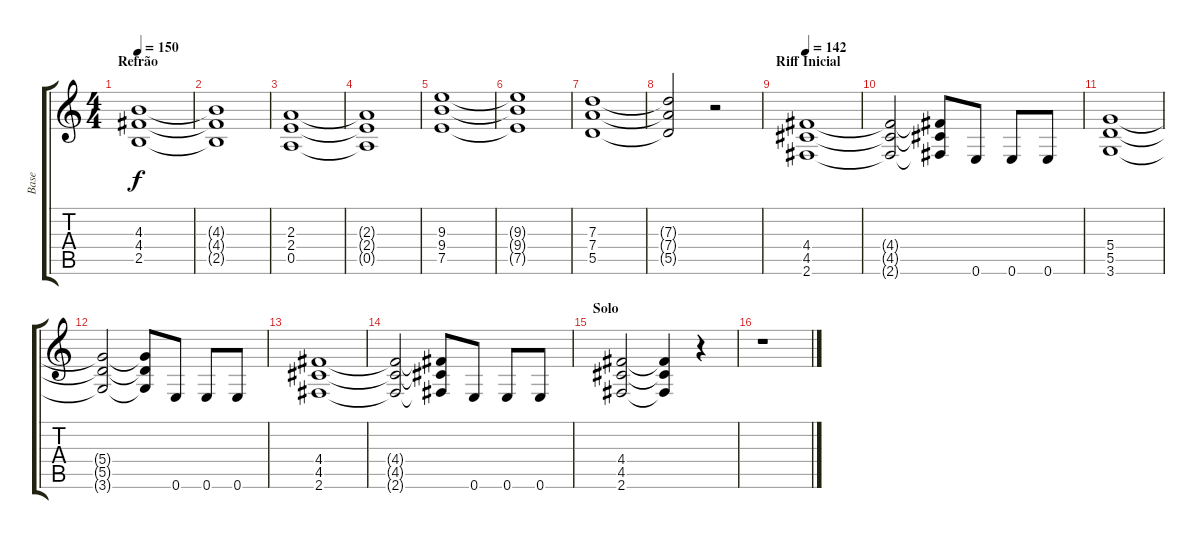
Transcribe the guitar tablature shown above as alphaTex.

\track ("Base" "Base") {instrument distortionguitar}
\staff {score tabs}
\tuning (E4 B3 G3 D3 A2 E2) {hide}
\ts (4 4)
\section ("" "Refrão")
\tempo 150
\clef g2
\ks c
(4.3 4.4 2.5).1{dy f} |
(4.3{t} 4.4{t} 2.5{t}).1 |
(2.3 2.4 0.5).1 |
(2.3{t} 2.4{t} 0.5{t}).1 |
(9.3 9.4 7.5).1 |
(9.3{t} 9.4{t} 7.5{t}).1 |
(7.3 7.4 5.5).1 |
(7.3{t} 7.4{t} 5.5{t}).2 r.2 |
\section ("" "Riff Inicial")
\tempo 142
(4.4 4.5 2.6).1 |
(4.4{t} 4.5{t} 2.6{t}).2 (4.4{t} 4.5{t} 2.6{t}).8 0.6.8 0.6.8 0.6.8 |
(5.4 5.5 3.6).1 |
(5.4{t} 5.5{t} 3.6{t}).2 (5.4{t} 5.5{t} 3.6{t}).8 0.6.8 0.6.8 0.6.8 |
(4.4 4.5 2.6).1 |
(4.4{t} 4.5{t} 2.6{t}).2 (4.4{t} 4.5{t} 2.6{t}).8 0.6.8 0.6.8 0.6.8 |
\section ("" "Solo")
(4.4 4.5 2.6).2 (4.4{t} 4.5{t} 2.6{t}).4 r.4 |
r.1
